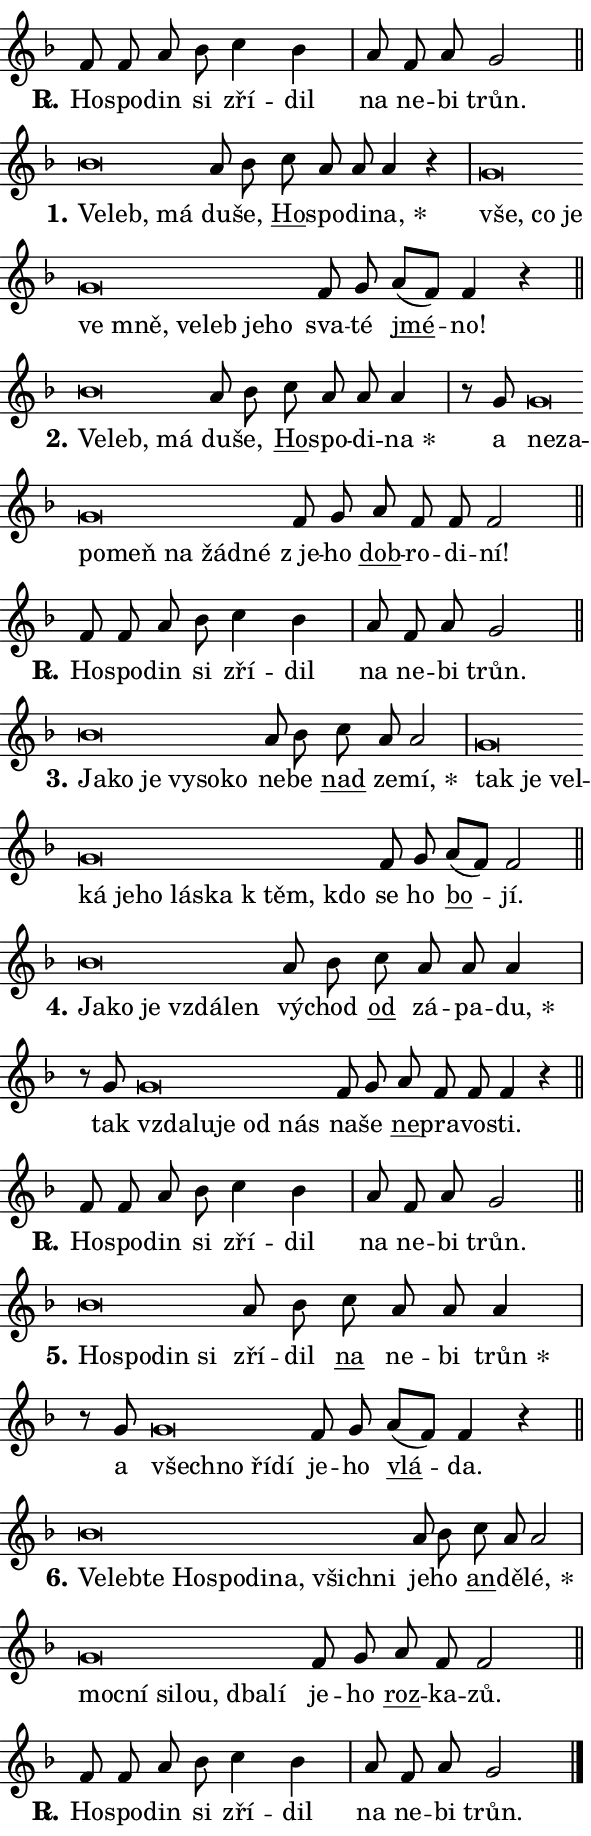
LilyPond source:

\version "2.24.0"
\header { tagline = "" }
\paper {
  indent = 0\cm
  top-margin = 0\cm
  right-margin = 0.13\cm % to fit lyric hyphens
  bottom-margin = 0\cm
  left-margin = 0\cm
  paper-width = 10\cm
  page-breaking = #ly:one-page-breaking
  system-system-spacing.basic-distance = #11
  score-system-spacing.basic-distance = #11
  ragged-last = ##f
}


%% Author: Thomas Morley
%% https://lists.gnu.org/archive/html/lilypond-user/2020-05/msg00002.html
#(define (line-position grob)
"Returns position of @var[grob} in current system:
   @code{'start}, if at first time-step
   @code{'end}, if at last time-step
   @code{'middle} otherwise
"
  (let* ((col (ly:item-get-column grob))
         (ln (ly:grob-object col 'left-neighbor))
         (rn (ly:grob-object col 'right-neighbor))
         (col-to-check-left (if (ly:grob? ln) ln col))
         (col-to-check-right (if (ly:grob? rn) rn col))
         (break-dir-left
           (and
             (ly:grob-property col-to-check-left 'non-musical #f)
             (ly:item-break-dir col-to-check-left)))
         (break-dir-right
           (and
             (ly:grob-property col-to-check-right 'non-musical #f)
             (ly:item-break-dir col-to-check-right))))
        (cond ((eqv? 1 break-dir-left) 'start)
              ((eqv? -1 break-dir-right) 'end)
              (else 'middle))))

#(define (tranparent-at-line-position vctor)
  (lambda (grob)
  "Relying on @code{line-position} select the relevant enry from @var{vctor}.
Used to determine transparency,"
    (case (line-position grob)
      ((end) (not (vector-ref vctor 0)))
      ((middle) (not (vector-ref vctor 1)))
      ((start) (not (vector-ref vctor 2))))))

noteHeadBreakVisibility =
#(define-music-function (break-visibility)(vector?)
"Makes @code{NoteHead}s transparent relying on @var{break-visibility}"
#{
  \override NoteHead.transparent =
    #(tranparent-at-line-position break-visibility)
#})

#(define delete-ledgers-for-transparent-note-heads
  (lambda (grob)
    "Reads whether a @code{NoteHead} is transparent.
If so this @code{NoteHead} is removed from @code{'note-heads} from
@var{grob}, which is supposed to be @code{LedgerLineSpanner}.
As a result ledgers are not printed for this @code{NoteHead}"
    (let* ((nhds-array (ly:grob-object grob 'note-heads))
           (nhds-list
             (if (ly:grob-array? nhds-array)
                 (ly:grob-array->list nhds-array)
                 '()))
           ;; Relies on the transparent-property being done before
           ;; Staff.LedgerLineSpanner.after-line-breaking is executed.
           ;; This is fragile ...
           (to-keep
             (remove
               (lambda (nhd)
                 (ly:grob-property nhd 'transparent #f))
               nhds-list)))
      ;; TODO find a better method to iterate over grob-arrays, similiar
      ;; to filter/remove etc for lists
      ;; For now rebuilt from scratch
      (set! (ly:grob-object grob 'note-heads)  '())
      (for-each
        (lambda (nhd)
          (ly:pointer-group-interface::add-grob grob 'note-heads nhd))
        to-keep))))

squashNotes = {
  \override NoteHead.X-extent = #'(-0.2 . 0.2)
  \override NoteHead.Y-extent = #'(-0.75 . 0)
  \override NoteHead.stencil =
    #(lambda (grob)
       (let ((pos (ly:grob-property grob 'staff-position)))
         (begin
           (if (< pos -7) (display "ERROR: Lower brevis then expected\n") (display ""))
           (if (<= pos -6) ly:text-interface::print ly:note-head::print))))
}
unSquashNotes = {
  \revert NoteHead.X-extent
  \revert NoteHead.Y-extent
  \revert NoteHead.stencil
}

hideNotes = \noteHeadBreakVisibility #begin-of-line-visible
unHideNotes = \noteHeadBreakVisibility #all-visible

% work-around for resetting accidentals
% https://lilypond.org/doc/v2.23/Documentation/notation/displaying-rhythms#unmetered-music
cadenzaMeasure = {
  \cadenzaOff
  \partial 1024 s1024
  \cadenzaOn
}

#(define-markup-command (accent layout props text) (markup?)
  "Underline accented syllable"
  (interpret-markup layout props
    #{\markup \override #'(offset . 4.3) \underline { #text }#}))

responsum = \markup \concat {
  "R" \hspace #-1.05 \path #0.1 #'((moveto 0 0.07) (lineto 0.9 0.8)) \hspace #0.05 "."
}

spaceSize = #0.6828661417322834 % exact space size for TeX Gyre Schola

\layout {
  \context {
    \Staff
    \remove "Time_signature_engraver"
    \override LedgerLineSpanner.after-line-breaking = #delete-ledgers-for-transparent-note-heads
  }
  \context {
    \Lyrics {
      \override LyricSpace.minimum-distance = \spaceSize
      \override LyricText.font-name = #"TeX Gyre Schola"
      \override LyricText.font-size = 1
      \override StanzaNumber.font-name = #"TeX Gyre Schola Bold"
      \override StanzaNumber.font-size = 1
    }
  }
  \context {
    \Score 
    \override NoteHead.text =
      #(lambda (grob) 
        (let ((pos (ly:grob-property grob 'staff-position)))
          #{\markup {
            \combine
              \halign #-0.55 \raise #(if (= pos -6) 0 0.5) \override #'(thickness . 2) \draw-line #'(3.2 . 0)
              \musicglyph "noteheads.sM1"
          }#}))
  }
}

% magnetic-lyrics.ily
%
%   written by
%     Jean Abou Samra <jean@abou-samra.fr>
%     Werner Lemberg <wl@gnu.org>
%
%   adapted by
%     Jiri Hon <jiri.hon@gmail.com>
%
% Version 2022-Apr-15

% https://www.mail-archive.com/lilypond-user@gnu.org/msg149350.html

#(define (Left_hyphen_pointer_engraver context)
   "Collect syllable-hyphen-syllable occurrences in lyrics and store
them in properties.  This engraver only looks to the left.  For
example, if the lyrics input is @code{foo -- bar}, it does the
following.

@itemize @bullet
@item
Set the @code{text} property of the @code{LyricHyphen} grob between
@q{foo} and @q{bar} to @code{foo}.

@item
Set the @code{left-hyphen} property of the @code{LyricText} grob with
text @q{foo} to the @code{LyricHyphen} grob between @q{foo} and
@q{bar}.
@end itemize

Use this auxiliary engraver in combination with the
@code{lyric-@/text::@/apply-@/magnetic-@/offset!} hook."
   (let ((hyphen #f)
         (text #f))
     (make-engraver
      (acknowledgers
       ((lyric-syllable-interface engraver grob source-engraver)
        (set! text grob)))
      (end-acknowledgers
       ((lyric-hyphen-interface engraver grob source-engraver)
        ;(when (not (grob::has-interface grob 'lyric-space-interface))
          (set! hyphen grob)));)
      ((stop-translation-timestep engraver)
       (when (and text hyphen)
         (ly:grob-set-object! text 'left-hyphen hyphen))
       (set! text #f)
       (set! hyphen #f)))))

#(define (lyric-text::apply-magnetic-offset! grob)
   "If the space between two syllables is less than the value in
property @code{LyricText@/.details@/.squash-threshold}, move the right
syllable to the left so that it gets concatenated with the left
syllable.

Use this function as a hook for
@code{LyricText@/.after-@/line-@/breaking} if the
@code{Left_@/hyphen_@/pointer_@/engraver} is active."
   (let ((hyphen (ly:grob-object grob 'left-hyphen #f)))
     (when hyphen
       (let ((left-text (ly:spanner-bound hyphen LEFT)))
         (when (grob::has-interface left-text 'lyric-syllable-interface)
           (let* ((common (ly:grob-common-refpoint grob left-text X))
                  (this-x-ext (ly:grob-extent grob common X))
                  (left-x-ext
                   (begin
                     ;; Trigger magnetism for left-text.
                     (ly:grob-property left-text 'after-line-breaking)
                     (ly:grob-extent left-text common X)))
                  ;; `delta` is the gap width between two syllables.
                  (delta (- (interval-start this-x-ext)
                            (interval-end left-x-ext)))
                  (details (ly:grob-property grob 'details))
                  (threshold (assoc-get 'squash-threshold details 0.2)))
             (when (< delta threshold)
               (let* (;; We have to manipulate the input text so that
                      ;; ligatures crossing syllable boundaries are not
                      ;; disabled.  For languages based on the Latin
                      ;; script this is essentially a beautification.
                      ;; However, for non-Western scripts it can be a
                      ;; necessity.
                      (lt (ly:grob-property left-text 'text))
                      (rt (ly:grob-property grob 'text))
                      (is-space (grob::has-interface hyphen 'lyric-space-interface))
                      (space (if is-space " " ""))
                      (extra-delta (if is-space spaceSize 0))
                      ;; Append new syllable.
                      (ltrt-space (if (and (string? lt) (string? rt))
                                (string-append lt space rt)
                                (make-concat-markup (list lt space rt))))
                      ;; Right-align `ltrt` to the right side.
                      (ltrt-space-markup (grob-interpret-markup
                               grob
                               (make-translate-markup
                                (cons (interval-length this-x-ext) 0)
                                (make-right-align-markup ltrt-space)))))
                 (begin
                   ;; Don't print `left-text`.
                   (ly:grob-set-property! left-text 'stencil #f)
                   ;; Set text and stencil (which holds all collected
                   ;; syllables so far) and shift it to the left.
                   (ly:grob-set-property! grob 'text ltrt-space)
                   (ly:grob-set-property! grob 'stencil ltrt-space-markup)
                   (ly:grob-translate-axis! grob (- (- delta extra-delta)) X))))))))))


#(define (lyric-hyphen::displace-bounds-first grob)
   ;; Make very sure this callback isn't triggered too early.
   (let ((left (ly:spanner-bound grob LEFT))
         (right (ly:spanner-bound grob RIGHT)))
     (ly:grob-property left 'after-line-breaking)
     (ly:grob-property right 'after-line-breaking)
     (ly:lyric-hyphen::print grob)))

squashThreshold = #0.4

\layout {
  \context {
    \Lyrics
    \consists #Left_hyphen_pointer_engraver
    \override LyricText.after-line-breaking =
      #lyric-text::apply-magnetic-offset!
    \override LyricHyphen.stencil = #lyric-hyphen::displace-bounds-first
    \override LyricText.details.squash-threshold = \squashThreshold
    \override LyricHyphen.minimum-distance = 0
    \override LyricHyphen.minimum-length = \squashThreshold
  }
}

squashText = \override LyricText.details.squash-threshold = 9999
unSquashText = \override LyricText.details.squash-threshold = \squashThreshold

leftText = \override LyricText.self-alignment-X = #LEFT
unLeftText = \revert LyricText.self-alignment-X

starOffset = #(lambda (grob) 
                (let ((x_offset (ly:self-alignment-interface::aligned-on-x-parent grob)))
                  (if (= x_offset 0) 0 (+ x_offset 1.2))))

star = #(define-music-function (syllable)(string?)
"Append star separator at the end of a syllable"
#{
  \once \override LyricText.X-offset = #starOffset
  \lyricmode { \markup {
    #syllable
    \override #'((font-name . "TeX Gyre Schola Bold")) \hspace #0.2 \lower #0.65 \larger "*"
  } }
#})

starAccent = #(define-music-function (syllable)(string?)
"Append star separator at the end of a syllable and make accent"
#{
  \once \override LyricText.X-offset = #starOffset
  \lyricmode { \markup {
    \accent #syllable
    \override #'((font-name . "TeX Gyre Schola Bold")) \hspace #0.2 \lower #0.65 \larger "*"
  } }
#})

breath = #(define-music-function (syllable)(string?)
"Append breathing indicator at the end of a syllable"
#{
  \lyricmode { \markup { #syllable "+" } }
#})

optionalBreath = #(define-music-function (syllable)(string?)
"Append optional breathing indicator at the end of a syllable"
#{
  \lyricmode { \markup { #syllable "(+)" } }
#})


\score {
    <<
        \new Voice = "melody" { \cadenzaOn \key f \major \relative { f'8 f a bes c4 bes \cadenzaMeasure \bar "|" a8 f a g2 \cadenzaMeasure \bar "||" \break } }
        \new Lyrics \lyricsto "melody" { \lyricmode { \set stanza = \responsum
Ho -- spo -- din si zří -- dil na ne -- bi trůn. } }
    >>
    \layout {}
}

\score {
    <<
        \new Voice = "melody" { \cadenzaOn \key f \major \relative { \squashNotes bes'\breve*1/16 \hideNotes \breve*1/16 \breve*1/16 \bar "" \unHideNotes \unSquashNotes a8 bes \bar "" c a a a4 r \cadenzaMeasure \bar "|" \squashNotes g\breve*1/16 \hideNotes \breve*1/16 \bar "" \breve*1/16 \bar "" \breve*1/16 \bar "" \breve*1/16 \bar "" \breve*1/16 \bar "" \breve*1/16 \bar "" \breve*1/16 \breve*1/16 \bar "" \unHideNotes \unSquashNotes f8 g \bar "" a[( f)] f4 r \cadenzaMeasure \bar "||" \break } }
        \new Lyrics \lyricsto "melody" { \lyricmode { \set stanza = "1."
\leftText Ve -- \squashText leb, má \unLeftText \unSquashText du -- še, \markup \accent Ho -- spo -- di -- \star na, \leftText vše, \squashText co je ve mně, ve -- leb je -- ho \unLeftText \unSquashText sva -- té \markup \accent jmé -- no! } }
    >>
    \layout {}
}

\score {
    <<
        \new Voice = "melody" { \cadenzaOn \key f \major \relative { \squashNotes bes'\breve*1/16 \hideNotes \breve*1/16 \breve*1/16 \bar "" \unHideNotes \unSquashNotes a8 bes \bar "" c a a a4 \cadenzaMeasure \bar "|" r8 g8 \squashNotes g\breve*1/16 \hideNotes \breve*1/16 \bar "" \breve*1/16 \bar "" \breve*1/16 \bar "" \breve*1/16 \bar "" \breve*1/16 \breve*1/16 \bar "" \unHideNotes \unSquashNotes f8 g \bar "" a f f f2 \cadenzaMeasure \bar "||" \break } }
        \new Lyrics \lyricsto "melody" { \lyricmode { \set stanza = "2."
\leftText Ve -- \squashText leb, má \unLeftText \unSquashText du -- še, \markup \accent Ho -- spo -- di -- \star na a \leftText ne -- \squashText za -- po -- meň na žád -- né \unLeftText \unSquashText "z je" -- ho \markup \accent dob -- ro -- di -- ní! } }
    >>
    \layout {}
}

\score {
    <<
        \new Voice = "melody" { \cadenzaOn \key f \major \relative { f'8 f a bes c4 bes \cadenzaMeasure \bar "|" a8 f a g2 \cadenzaMeasure \bar "||" \break } }
        \new Lyrics \lyricsto "melody" { \lyricmode { \set stanza = \responsum
Ho -- spo -- din si zří -- dil na ne -- bi trůn. } }
    >>
    \layout {}
}

\score {
    <<
        \new Voice = "melody" { \cadenzaOn \key f \major \relative { \squashNotes bes'\breve*1/16 \hideNotes \breve*1/16 \bar "" \breve*1/16 \bar "" \breve*1/16 \bar "" \breve*1/16 \breve*1/16 \bar "" \unHideNotes \unSquashNotes a8 bes \bar "" c a a2 \cadenzaMeasure \bar "|" \squashNotes g\breve*1/16 \hideNotes \breve*1/16 \bar "" \breve*1/16 \bar "" \breve*1/16 \bar "" \breve*1/16 \bar "" \breve*1/16 \bar "" \breve*1/16 \bar "" \breve*1/16 \bar "" \breve*1/16 \breve*1/16 \bar "" \unHideNotes \unSquashNotes f8 g \bar "" a[( f)] f2 \cadenzaMeasure \bar "||" \break } }
        \new Lyrics \lyricsto "melody" { \lyricmode { \set stanza = "3."
\leftText Ja -- \squashText ko je vy -- so -- ko \unLeftText \unSquashText ne -- be \markup \accent nad ze -- \star mí, \leftText tak \squashText je vel -- ká je -- ho lá -- ska "k těm," kdo \unLeftText \unSquashText se ho \markup \accent bo -- jí. } }
    >>
    \layout {}
}

\score {
    <<
        \new Voice = "melody" { \cadenzaOn \key f \major \relative { \squashNotes bes'\breve*1/16 \hideNotes \breve*1/16 \bar "" \breve*1/16 \bar "" \breve*1/16 \breve*1/16 \bar "" \unHideNotes \unSquashNotes a8 bes \bar "" c a a a4 \cadenzaMeasure \bar "|" r8 g8 \squashNotes g\breve*1/16 \hideNotes \breve*1/16 \bar "" \breve*1/16 \bar "" \breve*1/16 \breve*1/16 \bar "" \unHideNotes \unSquashNotes f8 g \bar "" a f f f4 r \cadenzaMeasure \bar "||" \break } }
        \new Lyrics \lyricsto "melody" { \lyricmode { \set stanza = "4."
\leftText Ja -- \squashText ko je vzdá -- len \unLeftText \unSquashText vý -- chod \markup \accent od zá -- pa -- \star du, tak \leftText vzda -- \squashText lu -- je od nás \unLeftText \unSquashText na -- še \markup \accent ne -- pra -- vo -- sti. } }
    >>
    \layout {}
}

\score {
    <<
        \new Voice = "melody" { \cadenzaOn \key f \major \relative { f'8 f a bes c4 bes \cadenzaMeasure \bar "|" a8 f a g2 \cadenzaMeasure \bar "||" \break } }
        \new Lyrics \lyricsto "melody" { \lyricmode { \set stanza = \responsum
Ho -- spo -- din si zří -- dil na ne -- bi trůn. } }
    >>
    \layout {}
}

\score {
    <<
        \new Voice = "melody" { \cadenzaOn \key f \major \relative { \squashNotes bes'\breve*1/16 \hideNotes \breve*1/16 \bar "" \breve*1/16 \breve*1/16 \bar "" \unHideNotes \unSquashNotes a8 bes \bar "" c a a a4 \cadenzaMeasure \bar "|" r8 g8 \squashNotes g\breve*1/16 \hideNotes \breve*1/16 \bar "" \breve*1/16 \breve*1/16 \bar "" \unHideNotes \unSquashNotes f8 g \bar "" a[( f)] f4 r \cadenzaMeasure \bar "||" \break } }
        \new Lyrics \lyricsto "melody" { \lyricmode { \set stanza = "5."
\leftText Ho -- \squashText spo -- din si \unLeftText \unSquashText zří -- dil \markup \accent na ne -- bi \star trůn a \leftText všech -- \squashText no ří -- dí \unLeftText \unSquashText je -- ho \markup \accent vlá -- da. } }
    >>
    \layout {}
}

\score {
    <<
        \new Voice = "melody" { \cadenzaOn \key f \major \relative { \squashNotes bes'\breve*1/16 \hideNotes \breve*1/16 \bar "" \breve*1/16 \bar "" \breve*1/16 \bar "" \breve*1/16 \bar "" \breve*1/16 \bar "" \breve*1/16 \bar "" \breve*1/16 \breve*1/16 \bar "" \unHideNotes \unSquashNotes a8 bes \bar "" c a a2 \cadenzaMeasure \bar "|" \squashNotes g\breve*1/16 \hideNotes \breve*1/16 \bar "" \breve*1/16 \bar "" \breve*1/16 \bar "" \breve*1/16 \breve*1/16 \bar "" \unHideNotes \unSquashNotes f8 g \bar "" a f f2 \cadenzaMeasure \bar "||" \break } }
        \new Lyrics \lyricsto "melody" { \lyricmode { \set stanza = "6."
\leftText Ve -- \squashText leb -- te Ho -- spo -- di -- na, všich -- ni \unLeftText \unSquashText je -- ho \markup \accent an -- dě -- \star lé, \leftText moc -- \squashText ní si -- lou, dba -- lí \unLeftText \unSquashText je -- ho \markup \accent roz -- ka -- zů. } }
    >>
    \layout {}
}

\score {
    <<
        \new Voice = "melody" { \cadenzaOn \key f \major \relative { f'8 f a bes c4 bes \cadenzaMeasure \bar "|" a8 f a g2 \cadenzaMeasure \bar "||" \break } \bar "|." }
        \new Lyrics \lyricsto "melody" { \lyricmode { \set stanza = \responsum
Ho -- spo -- din si zří -- dil na ne -- bi trůn. } }
    >>
    \layout {}
}
